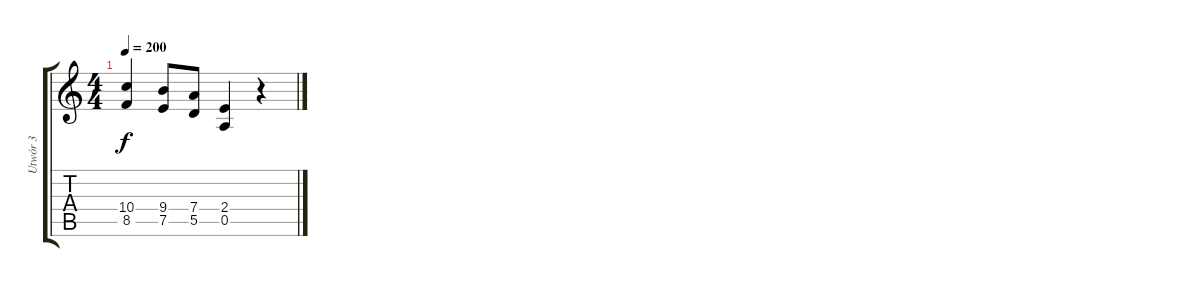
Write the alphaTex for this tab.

\track ("Utwór 3" "Utwór 3") {instrument distortionguitar}
\staff {score tabs}
\tuning (E4 B3 G3 D3 A2 E2) {hide}
\ts (4 4)
\tempo 200
\clef g2
\ks c
(10.4 8.5).4{dy f} (9.4 7.5).8 (7.4 5.5).8 (2.4 0.5).4 r.4
